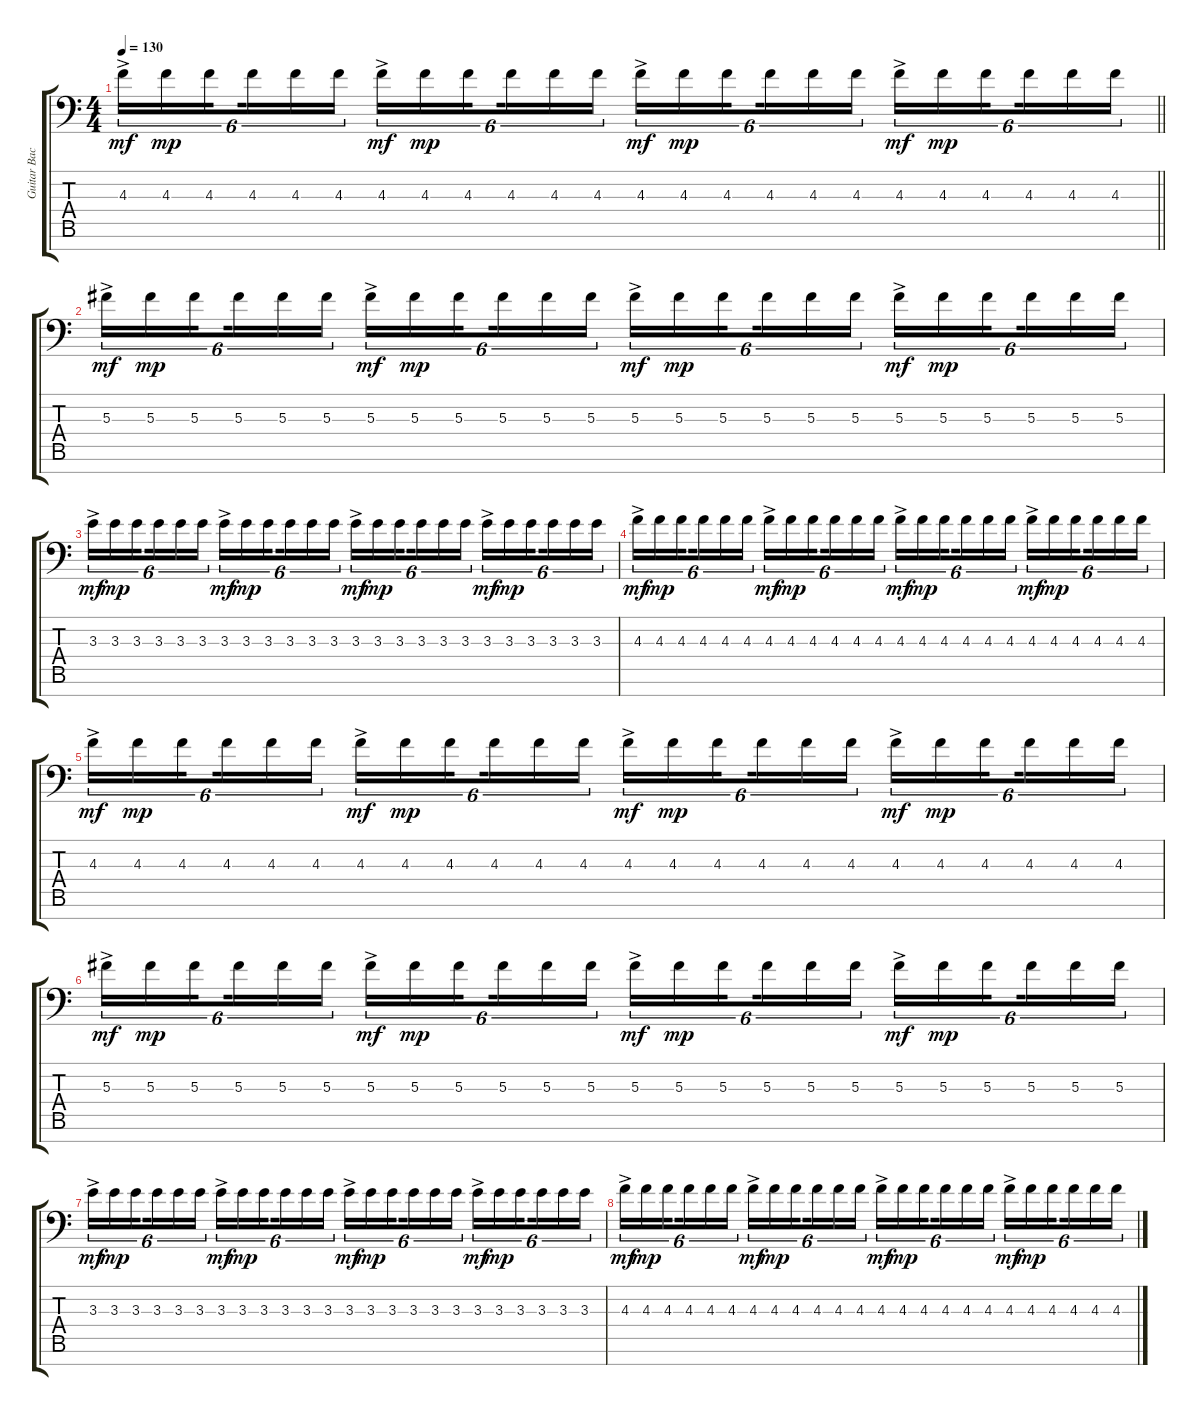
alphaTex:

\track ("Guitar Backing Track" "Guitar Bac") {instrument overdrivenguitar}
\staff {score tabs}
\tuning (Bb3 F3 Db3 Ab2 Eb2 Bb1 F1) {hide}
\ts (4 4)
\tempo 130
\clef f4
\barLineRight lightlight
\ks c
4.3{ac}.16{tu (6 4) dy mf} 4.3.16{tu (6 4) dy mp} 4.3.16{tu (6 4) beam splitsecondary} 4.3.16{tu (6 4)} 4.3.16{tu (6 4)} 4.3.16{tu (6 4)} 4.3{ac}.16{tu (6 4) dy mf} 4.3.16{tu (6 4) dy mp} 4.3.16{tu (6 4) beam splitsecondary} 4.3.16{tu (6 4)} 4.3.16{tu (6 4)} 4.3.16{tu (6 4)} 4.3{ac}.16{tu (6 4) dy mf} 4.3.16{tu (6 4) dy mp} 4.3.16{tu (6 4) beam splitsecondary} 4.3.16{tu (6 4)} 4.3.16{tu (6 4)} 4.3.16{tu (6 4)} 4.3{ac}.16{tu (6 4) dy mf} 4.3.16{tu (6 4) dy mp} 4.3.16{tu (6 4) beam splitsecondary} 4.3.16{tu (6 4)} 4.3.16{tu (6 4)} 4.3.16{tu (6 4)} |
5.3{ac}.16{tu (6 4) dy mf} 5.3.16{tu (6 4) dy mp} 5.3.16{tu (6 4) beam splitsecondary} 5.3.16{tu (6 4)} 5.3.16{tu (6 4)} 5.3.16{tu (6 4)} 5.3{ac}.16{tu (6 4) dy mf} 5.3.16{tu (6 4) dy mp} 5.3.16{tu (6 4) beam splitsecondary} 5.3.16{tu (6 4)} 5.3.16{tu (6 4)} 5.3.16{tu (6 4)} 5.3{ac}.16{tu (6 4) dy mf} 5.3.16{tu (6 4) dy mp} 5.3.16{tu (6 4) beam splitsecondary} 5.3.16{tu (6 4)} 5.3.16{tu (6 4)} 5.3.16{tu (6 4)} 5.3{ac}.16{tu (6 4) dy mf} 5.3.16{tu (6 4) dy mp} 5.3.16{tu (6 4) beam splitsecondary} 5.3.16{tu (6 4)} 5.3.16{tu (6 4)} 5.3.16{tu (6 4)} |
3.3{ac}.16{tu (6 4) dy mf} 3.3.16{tu (6 4) dy mp} 3.3.16{tu (6 4) beam splitsecondary} 3.3.16{tu (6 4)} 3.3.16{tu (6 4)} 3.3.16{tu (6 4)} 3.3{ac}.16{tu (6 4) dy mf} 3.3.16{tu (6 4) dy mp} 3.3.16{tu (6 4) beam splitsecondary} 3.3.16{tu (6 4)} 3.3.16{tu (6 4)} 3.3.16{tu (6 4)} 3.3{ac}.16{tu (6 4) dy mf} 3.3.16{tu (6 4) dy mp} 3.3.16{tu (6 4) beam splitsecondary} 3.3.16{tu (6 4)} 3.3.16{tu (6 4)} 3.3.16{tu (6 4)} 3.3{ac}.16{tu (6 4) dy mf} 3.3.16{tu (6 4) dy mp} 3.3.16{tu (6 4) beam splitsecondary} 3.3.16{tu (6 4)} 3.3.16{tu (6 4)} 3.3.16{tu (6 4)} |
4.3{ac}.16{tu (6 4) dy mf} 4.3.16{tu (6 4) dy mp} 4.3.16{tu (6 4) beam splitsecondary} 4.3.16{tu (6 4)} 4.3.16{tu (6 4)} 4.3.16{tu (6 4)} 4.3{ac}.16{tu (6 4) dy mf} 4.3.16{tu (6 4) dy mp} 4.3.16{tu (6 4) beam splitsecondary} 4.3.16{tu (6 4)} 4.3.16{tu (6 4)} 4.3.16{tu (6 4)} 4.3{ac}.16{tu (6 4) dy mf} 4.3.16{tu (6 4) dy mp} 4.3.16{tu (6 4) beam splitsecondary} 4.3.16{tu (6 4)} 4.3.16{tu (6 4)} 4.3.16{tu (6 4)} 4.3{ac}.16{tu (6 4) dy mf} 4.3.16{tu (6 4) dy mp} 4.3.16{tu (6 4) beam splitsecondary} 4.3.16{tu (6 4)} 4.3.16{tu (6 4)} 4.3.16{tu (6 4)} |
4.3{ac}.16{tu (6 4) dy mf} 4.3.16{tu (6 4) dy mp} 4.3.16{tu (6 4) beam splitsecondary} 4.3.16{tu (6 4)} 4.3.16{tu (6 4)} 4.3.16{tu (6 4)} 4.3{ac}.16{tu (6 4) dy mf} 4.3.16{tu (6 4) dy mp} 4.3.16{tu (6 4) beam splitsecondary} 4.3.16{tu (6 4)} 4.3.16{tu (6 4)} 4.3.16{tu (6 4)} 4.3{ac}.16{tu (6 4) dy mf} 4.3.16{tu (6 4) dy mp} 4.3.16{tu (6 4) beam splitsecondary} 4.3.16{tu (6 4)} 4.3.16{tu (6 4)} 4.3.16{tu (6 4)} 4.3{ac}.16{tu (6 4) dy mf} 4.3.16{tu (6 4) dy mp} 4.3.16{tu (6 4) beam splitsecondary} 4.3.16{tu (6 4)} 4.3.16{tu (6 4)} 4.3.16{tu (6 4)} |
5.3{ac}.16{tu (6 4) dy mf} 5.3.16{tu (6 4) dy mp} 5.3.16{tu (6 4) beam splitsecondary} 5.3.16{tu (6 4)} 5.3.16{tu (6 4)} 5.3.16{tu (6 4)} 5.3{ac}.16{tu (6 4) dy mf} 5.3.16{tu (6 4) dy mp} 5.3.16{tu (6 4) beam splitsecondary} 5.3.16{tu (6 4)} 5.3.16{tu (6 4)} 5.3.16{tu (6 4)} 5.3{ac}.16{tu (6 4) dy mf} 5.3.16{tu (6 4) dy mp} 5.3.16{tu (6 4) beam splitsecondary} 5.3.16{tu (6 4)} 5.3.16{tu (6 4)} 5.3.16{tu (6 4)} 5.3{ac}.16{tu (6 4) dy mf} 5.3.16{tu (6 4) dy mp} 5.3.16{tu (6 4) beam splitsecondary} 5.3.16{tu (6 4)} 5.3.16{tu (6 4)} 5.3.16{tu (6 4)} |
3.3{ac}.16{tu (6 4) dy mf} 3.3.16{tu (6 4) dy mp} 3.3.16{tu (6 4) beam splitsecondary} 3.3.16{tu (6 4)} 3.3.16{tu (6 4)} 3.3.16{tu (6 4)} 3.3{ac}.16{tu (6 4) dy mf} 3.3.16{tu (6 4) dy mp} 3.3.16{tu (6 4) beam splitsecondary} 3.3.16{tu (6 4)} 3.3.16{tu (6 4)} 3.3.16{tu (6 4)} 3.3{ac}.16{tu (6 4) dy mf} 3.3.16{tu (6 4) dy mp} 3.3.16{tu (6 4) beam splitsecondary} 3.3.16{tu (6 4)} 3.3.16{tu (6 4)} 3.3.16{tu (6 4)} 3.3{ac}.16{tu (6 4) dy mf} 3.3.16{tu (6 4) dy mp} 3.3.16{tu (6 4) beam splitsecondary} 3.3.16{tu (6 4)} 3.3.16{tu (6 4)} 3.3.16{tu (6 4)} |
4.3{ac}.16{tu (6 4) dy mf} 4.3.16{tu (6 4) dy mp} 4.3.16{tu (6 4) beam splitsecondary} 4.3.16{tu (6 4)} 4.3.16{tu (6 4)} 4.3.16{tu (6 4)} 4.3{ac}.16{tu (6 4) dy mf} 4.3.16{tu (6 4) dy mp} 4.3.16{tu (6 4) beam splitsecondary} 4.3.16{tu (6 4)} 4.3.16{tu (6 4)} 4.3.16{tu (6 4)} 4.3{ac}.16{tu (6 4) dy mf} 4.3.16{tu (6 4) dy mp} 4.3.16{tu (6 4) beam splitsecondary} 4.3.16{tu (6 4)} 4.3.16{tu (6 4)} 4.3.16{tu (6 4)} 4.3{ac}.16{tu (6 4) dy mf} 4.3.16{tu (6 4) dy mp} 4.3.16{tu (6 4) beam splitsecondary} 4.3.16{tu (6 4)} 4.3.16{tu (6 4)} 4.3.16{tu (6 4)}
